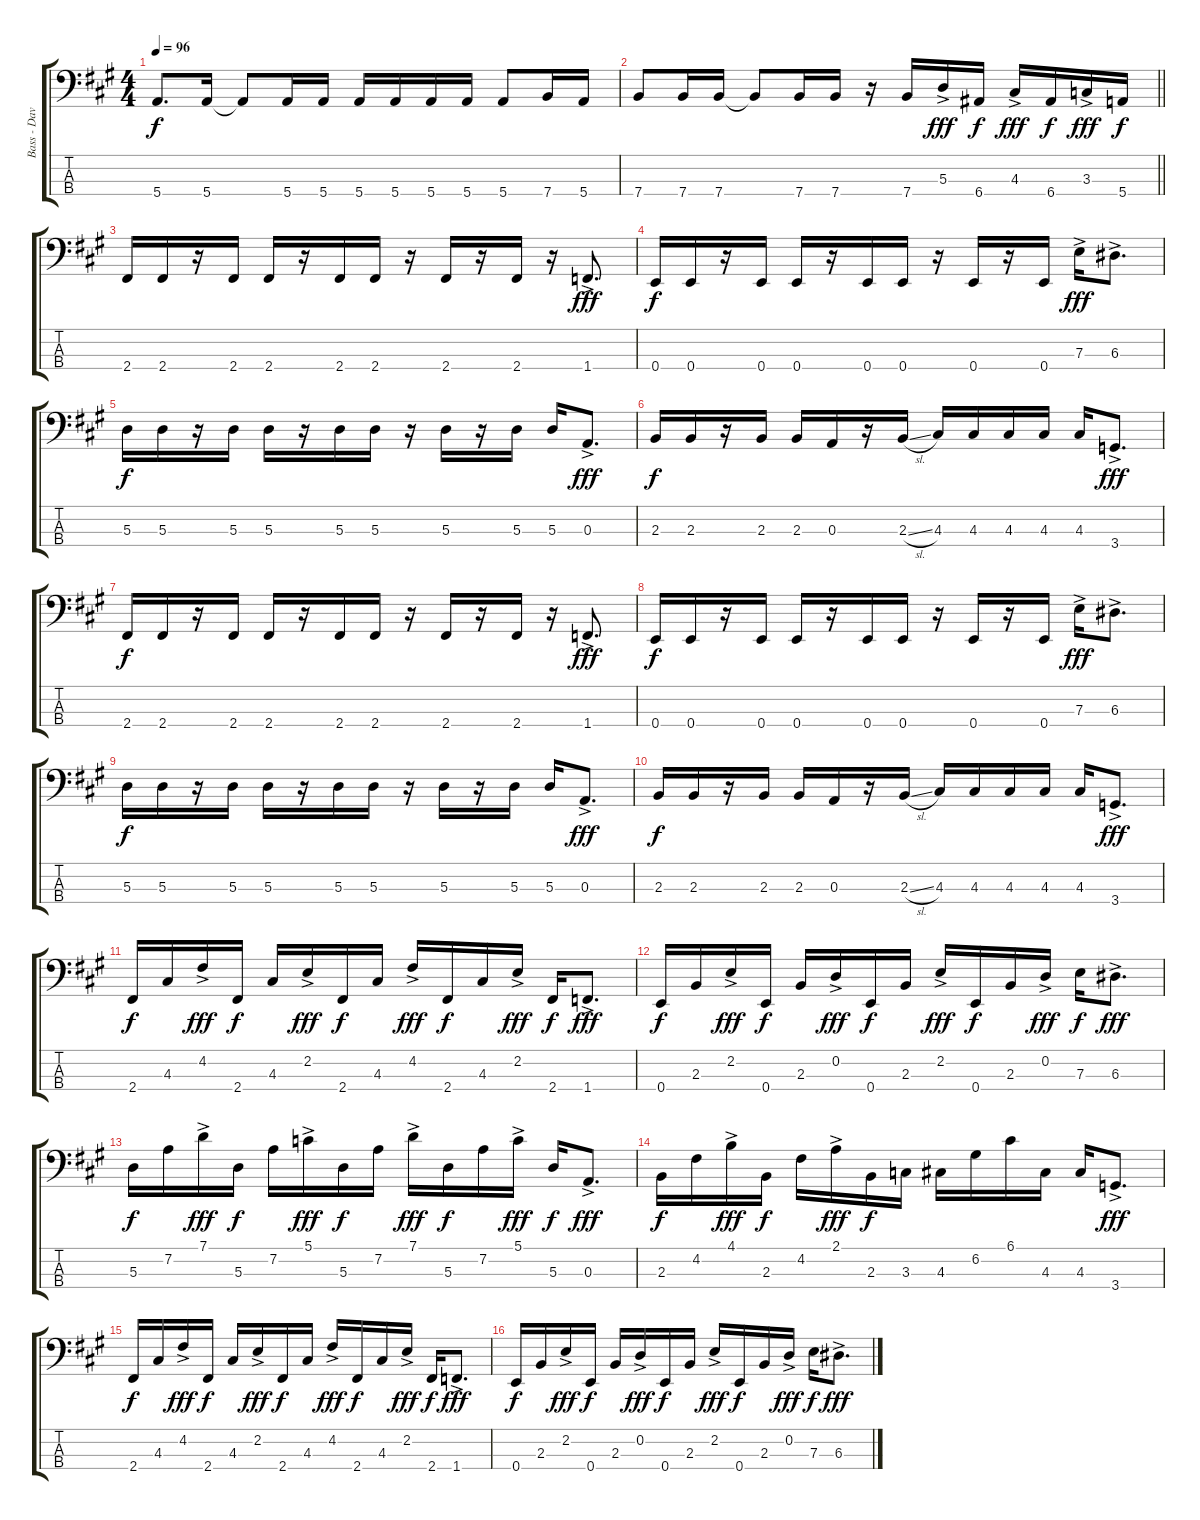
\track ("Bass - David Eleffson" "Bass - Dav") {instrument electricbasspick}
\staff {score tabs}
\tuning (G2 D2 A1 E1) {hide}
\ts (4 4)
\tempo 96
\clef f4
\ks f#minor
5.4.8{d dy f} 5.4.16 5.4{t}.8 5.4.16 5.4.16 5.4.16 5.4.16 5.4.16 5.4.16 5.4.8 7.4.16 5.4.16 |
\barLineRight lightlight
7.4.8 7.4.16 7.4.16 7.4{t}.8 7.4.16 7.4.16 r.16 7.4.16 5.3{ac}.16{dy fff} 6.4.16{dy f} 4.3{ac}.16{dy fff} 6.4.16{dy f} 3.3{ac}.16{dy fff} 5.4.16{dy f} |
2.4.16 2.4.16 r.16 2.4.16 2.4.16 r.16 2.4.16 2.4.16 r.16 2.4.16 r.16 2.4.16 r.16 1.4{ac}.8{d dy fff} |
0.4.16{dy f} 0.4.16 r.16 0.4.16 0.4.16 r.16 0.4.16 0.4.16 r.16 0.4.16 r.16 0.4.16 7.3{ac}.16{dy fff} 6.3{ac}.8{d} |
5.3.16{dy f} 5.3.16 r.16 5.3.16 5.3.16 r.16 5.3.16 5.3.16 r.16 5.3.16 r.16 5.3.16 5.3.16 0.3{ac}.8{d dy fff} |
2.3.16{dy f} 2.3.16 r.16 2.3.16 2.3.16 0.3.16 r.16 2.3{sl}.16 4.3.16 4.3.16 4.3.16 4.3.16 4.3.16 3.4{ac}.8{d dy fff} |
2.4.16{dy f} 2.4.16 r.16 2.4.16 2.4.16 r.16 2.4.16 2.4.16 r.16 2.4.16 r.16 2.4.16 r.16 1.4{ac}.8{d dy fff} |
0.4.16{dy f} 0.4.16 r.16 0.4.16 0.4.16 r.16 0.4.16 0.4.16 r.16 0.4.16 r.16 0.4.16 7.3{ac}.16{dy fff} 6.3{ac}.8{d} |
5.3.16{dy f} 5.3.16 r.16 5.3.16 5.3.16 r.16 5.3.16 5.3.16 r.16 5.3.16 r.16 5.3.16 5.3.16 0.3{ac}.8{d dy fff} |
2.3.16{dy f} 2.3.16 r.16 2.3.16 2.3.16 0.3.16 r.16 2.3{sl}.16 4.3.16 4.3.16 4.3.16 4.3.16 4.3.16 3.4{ac}.8{d dy fff} |
2.4.16{dy f} 4.3.16 4.2{ac}.16{dy fff} 2.4.16{dy f} 4.3.16 2.2{ac}.16{dy fff} 2.4.16{dy f} 4.3.16 4.2{ac}.16{dy fff} 2.4.16{dy f} 4.3.16 2.2{ac}.16{dy fff} 2.4.16{dy f} 1.4{ac}.8{d dy fff} |
0.4.16{dy f} 2.3.16 2.2{ac}.16{dy fff} 0.4.16{dy f} 2.3.16 0.2{ac}.16{dy fff} 0.4.16{dy f} 2.3.16 2.2{ac}.16{dy fff} 0.4.16{dy f} 2.3.16 0.2{ac}.16{dy fff} 7.3.16{dy f} 6.3{ac}.8{d dy fff} |
5.3.16{dy f} 7.2.16 7.1{ac}.16{dy fff} 5.3.16{dy f} 7.2.16 5.1{ac}.16{dy fff} 5.3.16{dy f} 7.2.16 7.1{ac}.16{dy fff} 5.3.16{dy f} 7.2.16 5.1{ac}.16{dy fff} 5.3.16{dy f} 0.3{ac}.8{d dy fff} |
2.3.16{dy f} 4.2.16 4.1{ac}.16{dy fff} 2.3.16{dy f} 4.2.16 2.1{ac}.16{dy fff} 2.3.16{dy f} 3.3.16 4.3.16 6.2.16 6.1.16 4.3.16 4.3.16 3.4{ac}.8{d dy fff} |
2.4.16{dy f} 4.3.16 4.2{ac}.16{dy fff} 2.4.16{dy f} 4.3.16 2.2{ac}.16{dy fff} 2.4.16{dy f} 4.3.16 4.2{ac}.16{dy fff} 2.4.16{dy f} 4.3.16 2.2{ac}.16{dy fff} 2.4.16{dy f} 1.4{ac}.8{d dy fff} |
0.4.16{dy f} 2.3.16 2.2{ac}.16{dy fff} 0.4.16{dy f} 2.3.16 0.2{ac}.16{dy fff} 0.4.16{dy f} 2.3.16 2.2{ac}.16{dy fff} 0.4.16{dy f} 2.3.16 0.2{ac}.16{dy fff} 7.3.16{dy f} 6.3{ac}.8{d dy fff}
